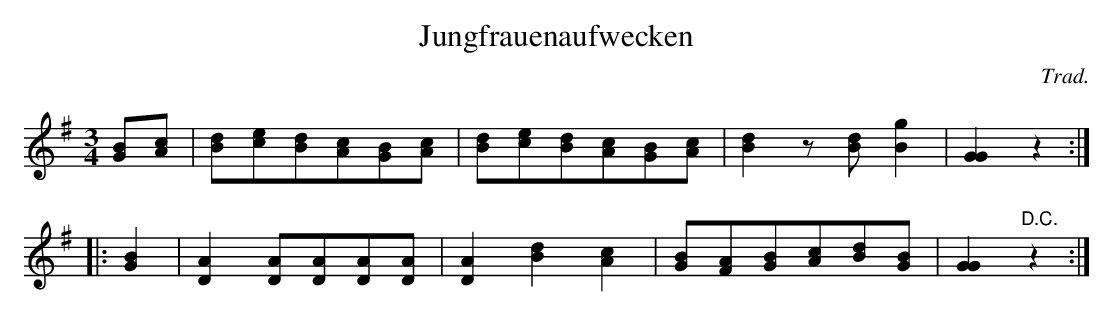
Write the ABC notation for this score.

X:1
T:Jungfrauenaufwecken
C:Trad.
M:3/4
L:1/8
K:G
[GB][Ac] | [Bd][ce][Bd][Ac][GB][Ac] | [Bd][ce][Bd][Ac][GB][Ac] | [B2d2] z [Bd] [B2g2] | [G2G2] z2 :|
|: [G2B2] | [D2A2] [DA][DA][DA][DA] | [D2A2] [B2d2] [A2c2] | [GB][FA][GB][Ac][Bd][GB] | [G2G2] "D.C."z2 :|
